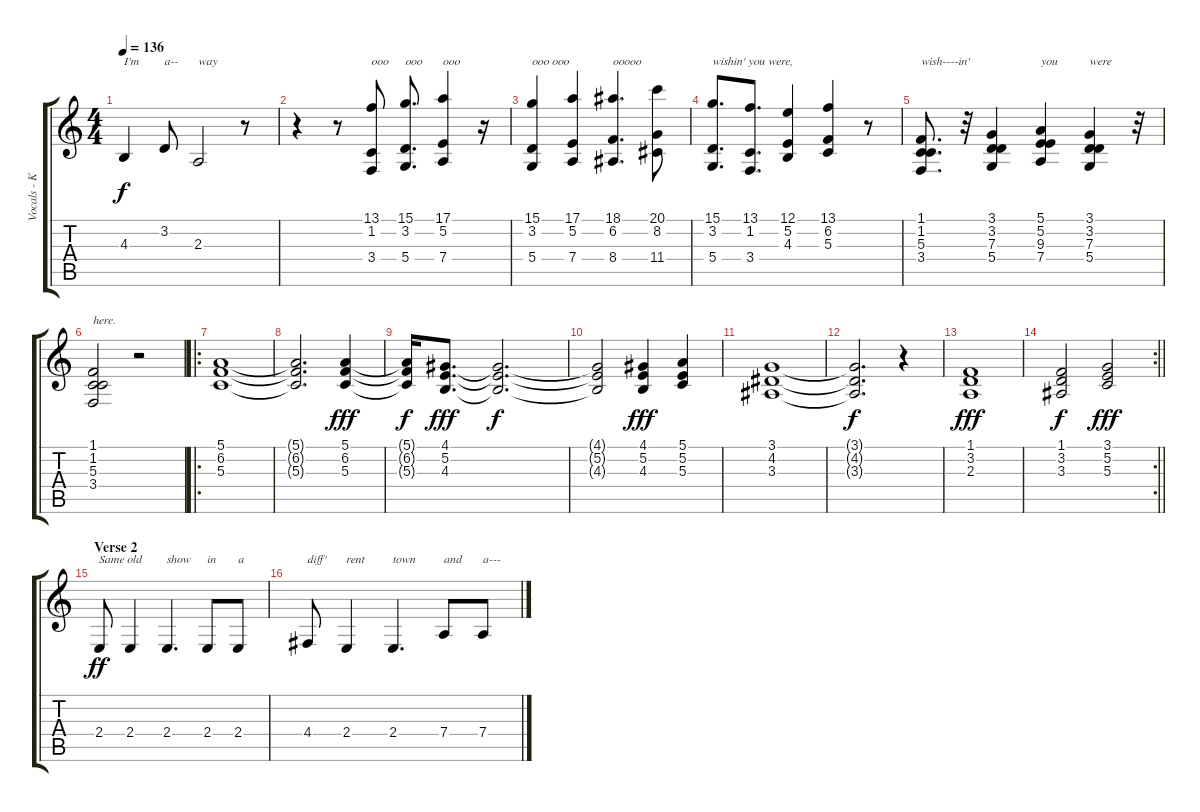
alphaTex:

\track ("Vocals - Kath, Cetera, Beach Boys" "Vocals - K") {instrument clarinet}
\staff {score tabs}
\tuning (E4 B3 G3 D3 A2 E2) {hide}
\ts (4 4)
\tempo 136
\clef g2
\ks c
4.3.4{txt "I'm" dy f} 3.2.8{txt "a--"} 2.3.2{txt "way"} r.8 |
r.4{balance 12} r.8 (13.1 1.2 3.4).8{txt "ooo" balance 5 instrument synthvoice} (15.1 3.2 5.4).8{d txt "ooo"} (17.1 5.2 7.4).4{txt "ooo"} r.16 |
(15.1 3.2 5.4).4{txt "ooo ooo"} (17.1 5.2 7.4).4 (18.1 6.2 8.4).4{d txt "ooooo"} (20.1 8.2 11.4).8 |
(15.1 3.2 5.4).8{d txt "wishin' you were,"} (13.1 1.2 3.4).8{d} (12.1 5.2 4.3).4 (13.1 6.2 5.3).4 r.8 |
(1.1 1.2 5.3 3.4).8{d txt "wish----in'" balance 8} r.32 (3.1 3.2 7.3 5.4).4 (5.1 5.2 9.3 7.4).4{txt "you"} (3.1 3.2 7.3 5.4).4{txt "were"} r.32 |
(1.1 1.2 5.3 3.4).2{txt "here."} r.2 |
\ro
(5.1 6.2 5.3).1{volume 5} |
(5.1{t} 6.2{t} 5.3{t}).2{d} (5.1 6.2 5.3).4{dy fff} |
(5.1{t} 6.2{t} 5.3{t}).16{dy f} (4.1 5.2 4.3).8{d dy fff} (4.1{t} 5.2{t} 4.3{t}).2{d dy f} |
(4.1{t} 5.2{t} 4.3{t}).2 (4.1 5.2 4.3).4{dy fff} (5.1 5.2 5.3).4 |
(3.1 4.2 3.3).1 |
(3.1{t} 4.2{t} 3.3{t}).2{d dy f} r.4 |
(1.1 3.2 2.3).1{dy fff} |
\rc 2
\barLineRight lightlight
(1.1 3.2 3.3).2{dy f} (3.1 5.2 5.3).2{dy fff} |
\section ("" "Verse 2")
2.4.8{txt "Same old" dy ff balance 8 instrument clarinet} 2.4.4 2.4.4{d txt "show"} 2.4.8{txt "in"} 2.4.8{txt "a"} |
4.4.8{txt "diff'"} 2.4.4{txt "rent"} 2.4.4{d txt "town"} 7.4.8{txt "and"} 7.4.8{txt "a---"}
